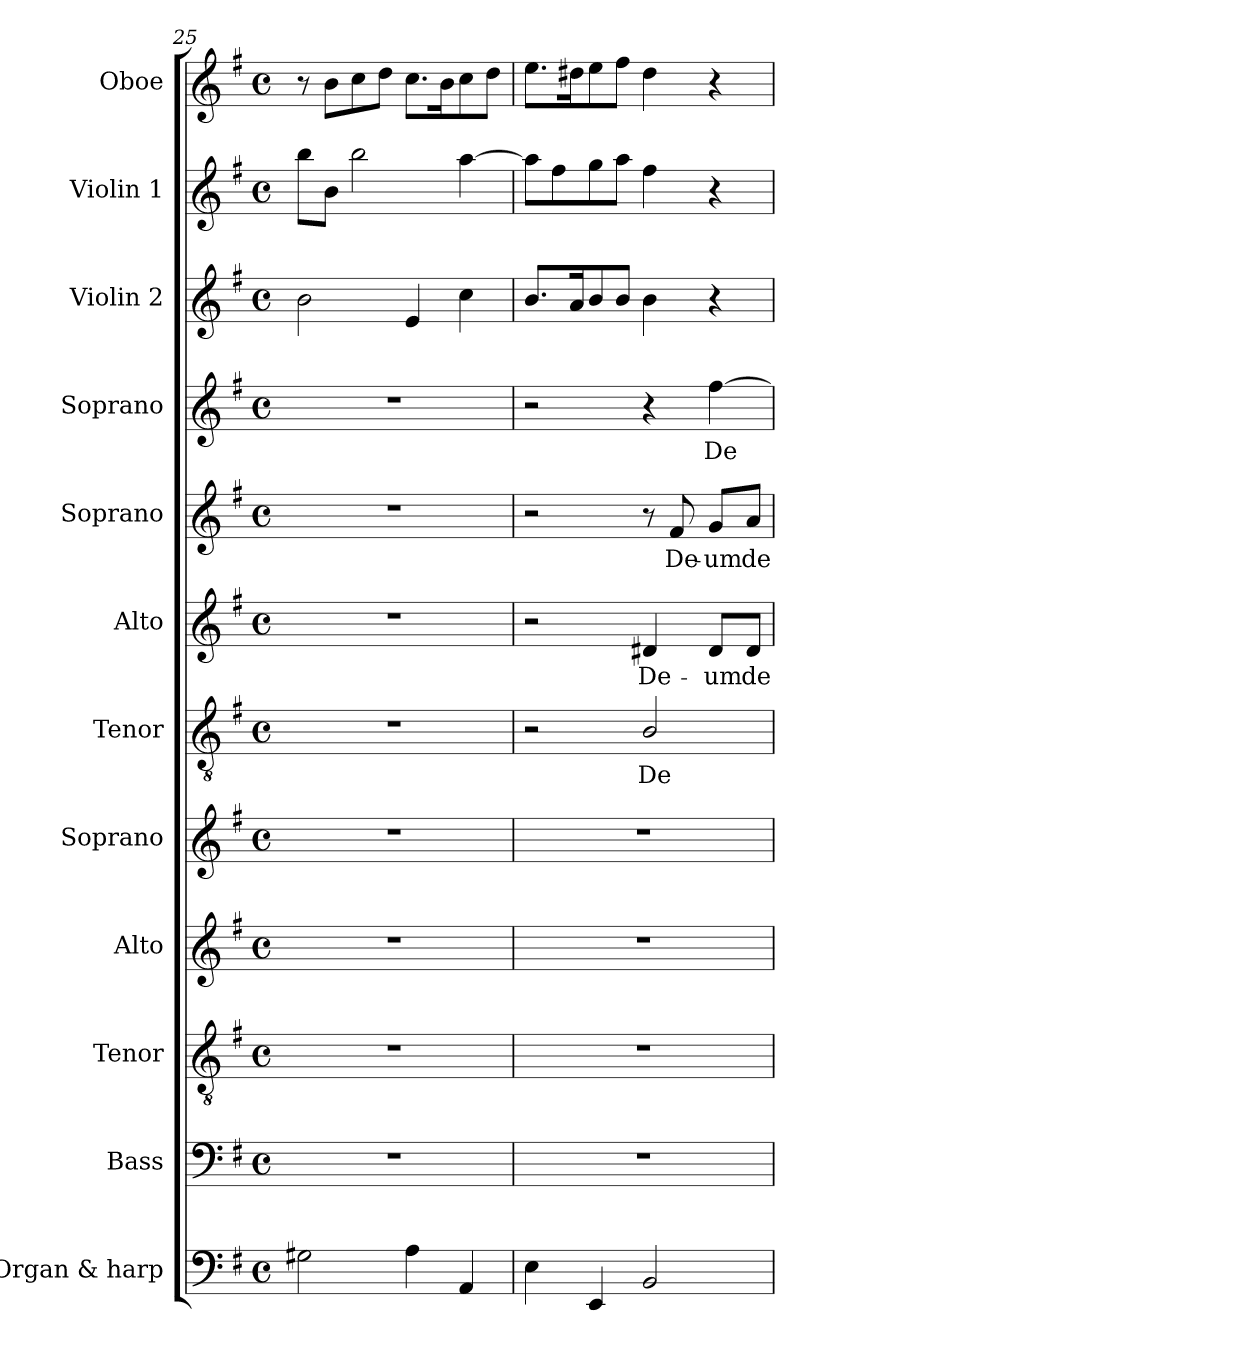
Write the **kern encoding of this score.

**kern	**kern	**kern	**kern	**kern	**kern	**text	**kern	**text	**kern	**text	**kern	**text	**kern	**kern	**kern
*part12	*part11	*part10	*part9	*part8	*part7	*part7	*part6	*part6	*part5	*part5	*part4	*part4	*part3	*part2	*part1
*staff12	*staff11	*staff10	*staff9	*staff8	*staff7	*staff7	*staff6	*staff6	*staff5	*staff5	*staff4	*staff4	*staff3	*staff2	*staff1
*I"Organ & harp	*I"Bass	*I"Tenor	*I"Alto	*I"Soprano	*I"Tenor	*	*I"Alto	*	*I"Soprano	*	*I"Soprano	*	*I"Violin 2	*I"Violin 1	*I"Oboe
*I'Org. & harp	*I'B.	*I'T.	*I'A.	*I'S.	*I'T.	*	*I'A.	*	*I'S.	*	*I'S.	*	*I'Vln. 2	*I'Vln. 1	*I'Ob.
*clefF4	*clefF4	*clefGv2	*clefG2	*clefG2	*clefGv2	*	*clefG2	*	*clefG2	*	*clefG2	*	*clefG2	*clefG2	*clefG2
*	*	*ITrd7c12	*	*	*ITrd7c12	*	*	*	*	*	*	*	*	*	*
*k[f#]	*k[f#]	*k[f#]	*k[f#]	*k[f#]	*k[f#]	*	*k[f#]	*	*k[f#]	*	*k[f#]	*	*k[f#]	*k[f#]	*k[f#]
*G:	*G:	*G:	*G:	*G:	*G:	*	*G:	*	*G:	*	*G:	*	*G:	*G:	*G:
*M4/4	*M4/4	*M4/4	*M4/4	*M4/4	*M4/4	*	*M4/4	*	*M4/4	*	*M4/4	*	*M4/4	*M4/4	*M4/4
*met(c)	*met(c)	*met(c)	*met(c)	*met(c)	*met(c)	*	*met(c)	*	*met(c)	*	*met(c)	*	*met(c)	*met(c)	*met(c)
=25	=25	=25	=25	=25	=25	=25	=25	=25	=25	=25	=25	=25	=25	=25	=25
2G#Xi\	1r	1r	1r	1r	1r	.	1r	.	1r	.	1r	.	2bi\	8bbi\L	8r
.	.	.	.	.	.	.	.	.	.	.	.	.	.	8bi\J	8bi\L
.	.	.	.	.	.	.	.	.	.	.	.	.	.	2bbi\	8cci\
.	.	.	.	.	.	.	.	.	.	.	.	.	.	.	8ddi\J
4Ai\	.	.	.	.	.	.	.	.	.	.	.	.	4ei/	.	8.cci\L
.	.	.	.	.	.	.	.	.	.	.	.	.	.	.	16bi\k
4AAi/	.	.	.	.	.	.	.	.	.	.	.	.	4cci\	[4aai\	8cci\
.	.	.	.	.	.	.	.	.	.	.	.	.	.	.	8ddi\J
=26	=26	=26	=26	=26	=26	=26	=26	=26	=26	=26	=26	=26	=26	=26	=26
4Ei\	1r	1r	1r	1r	2r	.	2r	.	2r	.	2r	.	8.bi/L	8aai\L]	8.eei\L
.	.	.	.	.	.	.	.	.	.	.	.	.	.	8ff#i\	.
.	.	.	.	.	.	.	.	.	.	.	.	.	16ai/k	.	16dd#Xi\k
4EEi/	.	.	.	.	.	.	.	.	.	.	.	.	8bi/	8ggi\	8eei\
.	.	.	.	.	.	.	.	.	.	.	.	.	8bi/J	8aai\J	8ff#i\J
!	!	!	!	!	!	!LO:LY:b:color=#000000	!	!	!	!	!	!	!	!	!
!	!	!	!	!	!	!	!	!LO:LY:b:color=#000000	!	!	!	!	!	!	!
2BBi/	.	.	.	.	2BBi/	De-	4d#Xi/	De-	8r	.	4r	.	4bi\	4ff#i\	4dd#i\
!	!	!	!	!	!	!	!	!	!	!LO:LY:b:color=#000000	!	!	!	!	!
.	.	.	.	.	.	.	.	.	8f#i/	De-	.	.	.	.	.
!	!	!	!	!	!	!	!	!LO:LY:b:color=#000000	!	!	!	!	!	!	!
!	!	!	!	!	!	!	!	!	!	!LO:LY:b:color=#000000	!	!	!	!	!
!	!	!	!	!	!	!	!	!	!	!	!	!LO:LY:b:color=#000000	!	!	!
.	.	.	.	.	.	.	8d#i/L	-um	8gi/L	-um	[4ff#i\	De-	4r	4r	4r
!	!	!	!	!	!	!	!	!LO:LY:b:color=#000000	!	!	!	!	!	!	!
!	!	!	!	!	!	!	!	!	!	!LO:LY:b:color=#000000	!	!	!	!	!
.	.	.	.	.	.	.	8d#i/J	de	8ai/J	de	.	.	.	.	.
=	=	=	=	=	=	=	=	=	=	=	=	=	=	=	=
*-	*-	*-	*-	*-	*-	*-	*-	*-	*-	*-	*-	*-	*-	*-	*-
